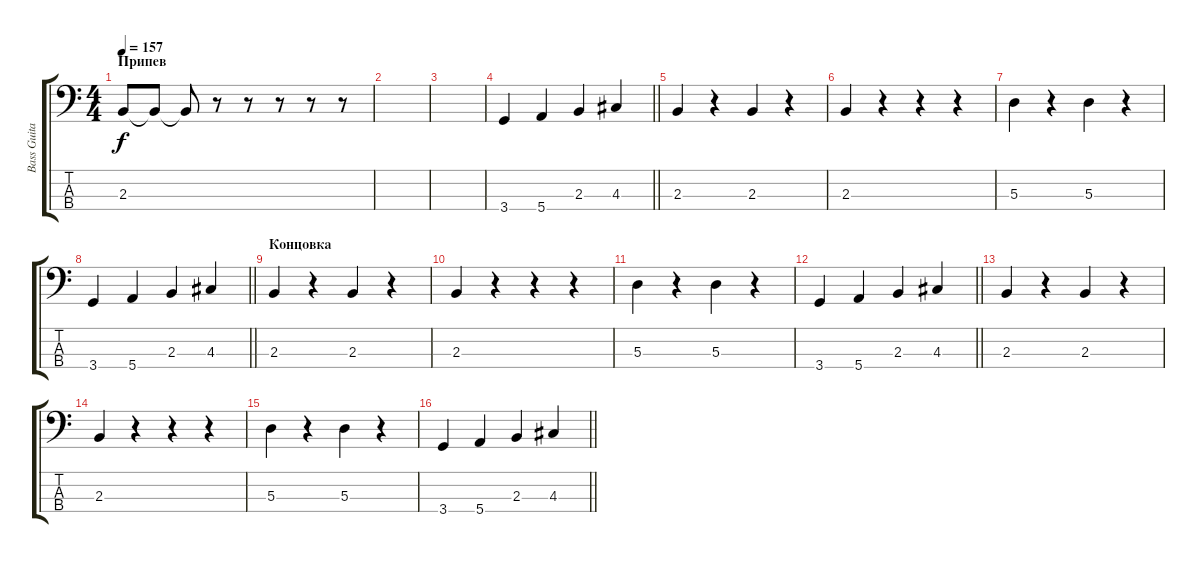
\track ("Bass Guitar" "Bass Guita") {instrument electricbassfinger}
\staff {score tabs}
\tuning (G2 D2 A1 E1) {hide}
\ts (4 4)
\section ("" "Припев")
\tempo 157
\clef f4
\ks c
2.3.8{dy f} 2.3{t}.8 2.3{t}.8 r.8 r.8 r.8 r.8 r.8 |
|
|
\barLineRight lightlight
3.4.4 5.4.4 2.3.4 4.3.4 |
2.3.4 r.4 2.3.4 r.4 |
2.3.4 r.4 r.4 r.4 |
5.3.4 r.4 5.3.4 r.4 |
\barLineRight lightlight
3.4.4 5.4.4 2.3.4 4.3.4 |
\section ("" "Концовка")
2.3.4 r.4 2.3.4 r.4 |
2.3.4 r.4 r.4 r.4 |
5.3.4 r.4 5.3.4 r.4 |
\barLineRight lightlight
3.4.4 5.4.4 2.3.4 4.3.4 |
2.3.4 r.4 2.3.4 r.4 |
2.3.4 r.4 r.4 r.4 |
5.3.4 r.4 5.3.4 r.4 |
\barLineRight lightlight
3.4.4 5.4.4 2.3.4 4.3.4
